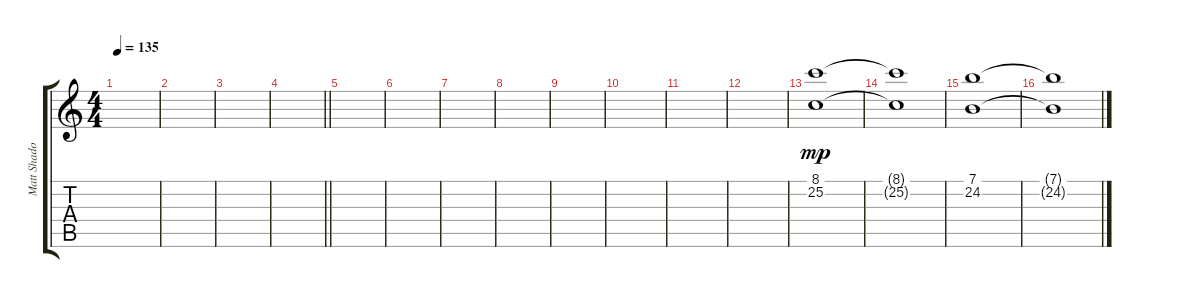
\track ("Matt Shadows (Keyboard)" "Matt Shado") {instrument synthvoice}
\staff {score tabs}
\tuning (E4 B3 G3 D3 A2 E2) {hide}
\ts (4 4)
\tempo 135
\clef g2
\ks c
|
|
|
\barLineRight lightlight
|
|
|
|
|
|
|
|
|
(8.1 25.2).1{dy mp} |
(8.1{t} 25.2{t}).1 |
(7.1 24.2).1 |
(7.1{t} 24.2{t}).1
